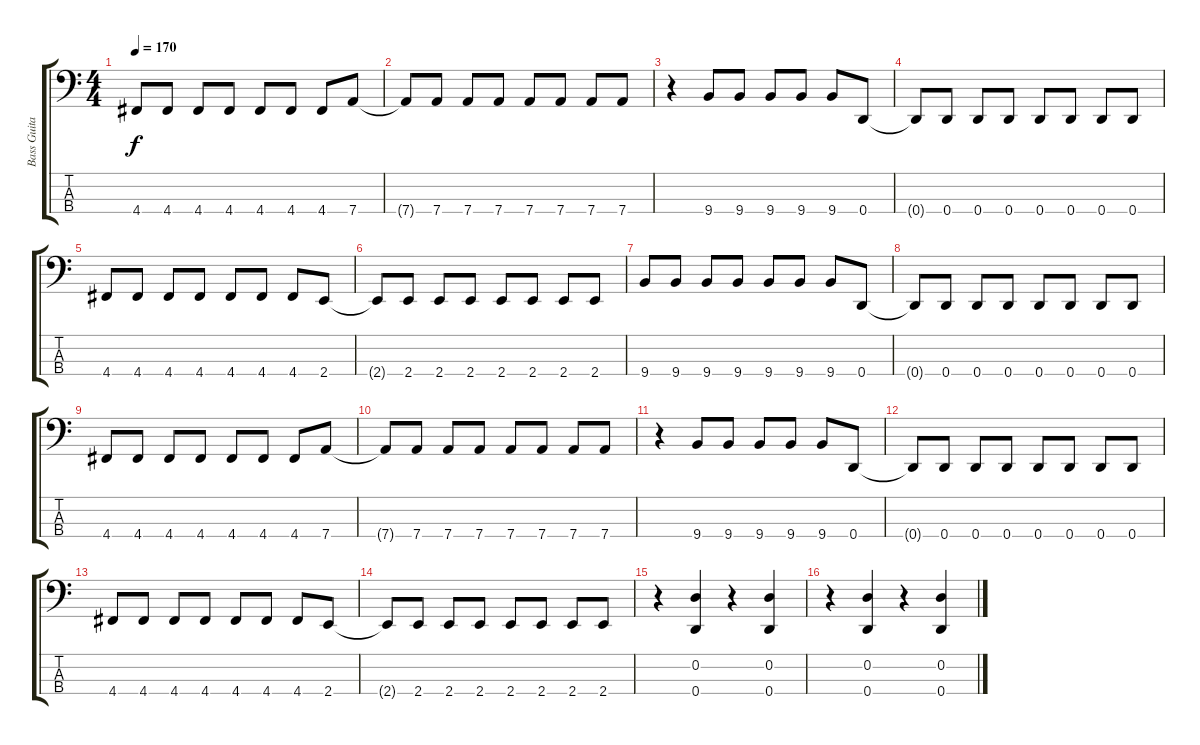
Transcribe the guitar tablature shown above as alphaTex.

\track ("Bass Guitar" "Bass Guita") {instrument electricbassfinger}
\staff {score tabs}
\tuning (G2 D2 A1 D1) {hide}
\ts (4 4)
\tempo 170
\clef f4
\ks c
4.4.8{dy f} 4.4.8 4.4.8 4.4.8 4.4.8 4.4.8 4.4.8 7.4.8 |
7.4{t}.8 7.4.8 7.4.8 7.4.8 7.4.8 7.4.8 7.4.8 7.4.8 |
r.4 9.4.8 9.4.8 9.4.8 9.4.8 9.4.8 0.4.8 |
0.4{t}.8 0.4.8 0.4.8 0.4.8 0.4.8 0.4.8 0.4.8 0.4.8 |
4.4.8 4.4.8 4.4.8 4.4.8 4.4.8 4.4.8 4.4.8 2.4.8 |
2.4{t}.8 2.4.8 2.4.8 2.4.8 2.4.8 2.4.8 2.4.8 2.4.8 |
9.4.8 9.4.8 9.4.8 9.4.8 9.4.8 9.4.8 9.4.8 0.4.8 |
0.4{t}.8 0.4.8 0.4.8 0.4.8 0.4.8 0.4.8 0.4.8 0.4.8 |
4.4.8 4.4.8 4.4.8 4.4.8 4.4.8 4.4.8 4.4.8 7.4.8 |
7.4{t}.8 7.4.8 7.4.8 7.4.8 7.4.8 7.4.8 7.4.8 7.4.8 |
r.4 9.4.8 9.4.8 9.4.8 9.4.8 9.4.8 0.4.8 |
0.4{t}.8 0.4.8 0.4.8 0.4.8 0.4.8 0.4.8 0.4.8 0.4.8 |
4.4.8 4.4.8 4.4.8 4.4.8 4.4.8 4.4.8 4.4.8 2.4.8 |
2.4{t}.8 2.4.8 2.4.8 2.4.8 2.4.8 2.4.8 2.4.8 2.4.8 |
r.4 (0.2 0.4).4 r.4 (0.2 0.4).4 |
r.4 (0.2 0.4).4 r.4 (0.2 0.4).4
